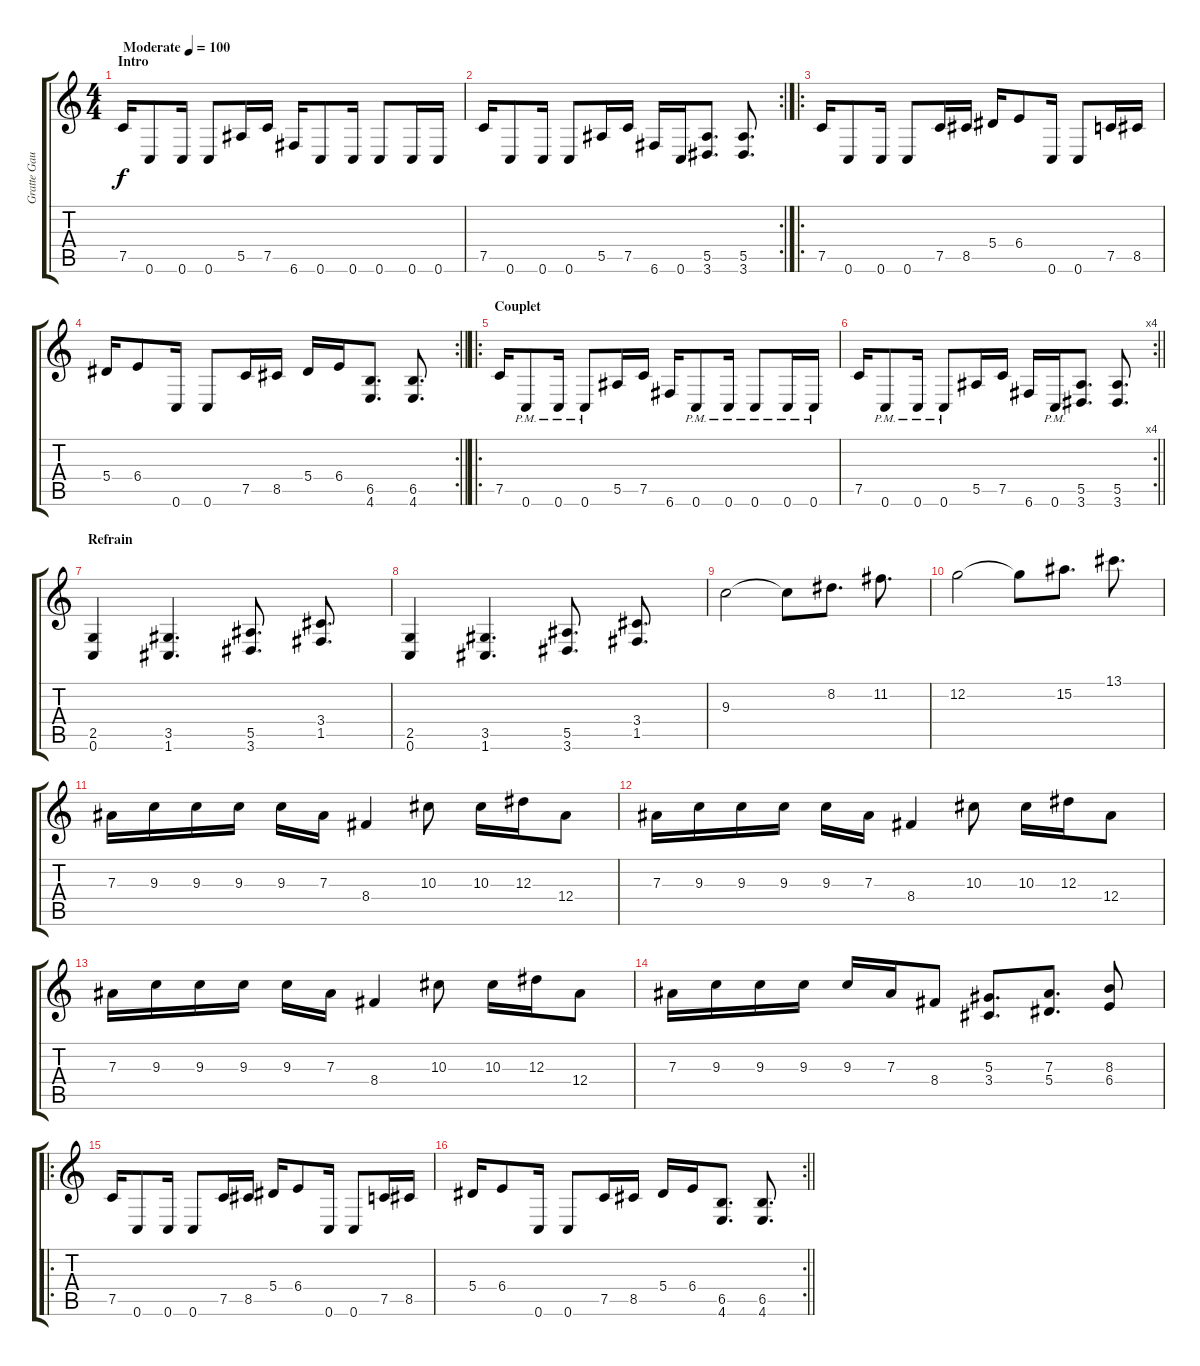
\track ("Gratte Gauche" "Gratte Gau") {instrument distortionguitar}
\staff {score tabs}
\tuning (C4 G3 Eb3 Bb2 F2 C2) {hide}
\ts (4 4)
\section ("" "Intro")
\tempo (100 "Moderate")
\clef g2
\ks c
7.5.16{dy f instrument distortionguitar} 0.6.8 0.6.16 0.6.8 5.5.16 7.5.16 6.6.16 0.6.8 0.6.16 0.6.8 0.6.16 0.6.16 |
\rc 2
7.5.16 0.6.8 0.6.16 0.6.8 5.5.16 7.5.16 6.6.16 0.6.16 (5.5 3.6).8{d} (5.5 3.6).8{d} |
\ro
7.5.16 0.6.8 0.6.16 0.6.8 7.5.16 8.5.16 5.4.16 6.4.8 0.6.16 0.6.8 7.5.16 8.5.16 |
\rc 2
\barLineRight lightlight
5.4.16 6.4.8 0.6.16 0.6.8 7.5.16 8.5.16 5.4.16 6.4.16 (6.5 4.6).8{d} (6.5 4.6).8{d} |
\ro
\section ("" "Couplet")
7.5.16 0.6{pm}.8 0.6{pm}.16 0.6{pm}.8 5.5.16 7.5.16 6.6.16 0.6{pm}.8 0.6{pm}.16 0.6{pm}.8 0.6{pm}.16 0.6{pm}.16 |
\rc 4
\barLineRight lightlight
7.5.16 0.6{pm}.8 0.6{pm}.16 0.6{pm}.8 5.5.16 7.5.16 6.6.16 0.6{pm}.16 (5.5 3.6).8{d} (5.5 3.6).8{d} |
\section ("" "Refrain")
(2.5 0.6).4 (3.5 1.6).4{d} (5.5 3.6).8{d} (3.4 1.5).8{d} |
(2.5 0.6).4 (3.5 1.6).4{d} (5.5 3.6).8{d} (3.4 1.5).8{d} |
9.3.2 9.3{t}.8 8.2.8{d} 11.2.8{d} |
12.2.2 12.2{t}.8 15.2.8{d} 13.1.8{d} |
7.3.16 9.3.16 9.3.16 9.3.16 9.3.16 7.3.16 8.4.4 10.3.8 10.3.16 12.3.16 12.4.8 |
7.3.16 9.3.16 9.3.16 9.3.16 9.3.16 7.3.16 8.4.4 10.3.8 10.3.16 12.3.16 12.4.8 |
7.3.16 9.3.16 9.3.16 9.3.16 9.3.16 7.3.16 8.4.4 10.3.8 10.3.16 12.3.16 12.4.8 |
7.3.16 9.3.16 9.3.16 9.3.16 9.3.16 7.3.16 8.4.8 (5.3 3.4).8{d} (7.3 5.4).8{d} (8.3 6.4).8 |
\ro
7.5.16 0.6.8 0.6.16 0.6.8 7.5.16 8.5.16 5.4.16 6.4.8 0.6.16 0.6.8 7.5.16 8.5.16 |
\rc 2
\barLineRight lightlight
5.4.16 6.4.8 0.6.16 0.6.8 7.5.16 8.5.16 5.4.16 6.4.16 (6.5 4.6).8{d} (6.5 4.6).8{d}
